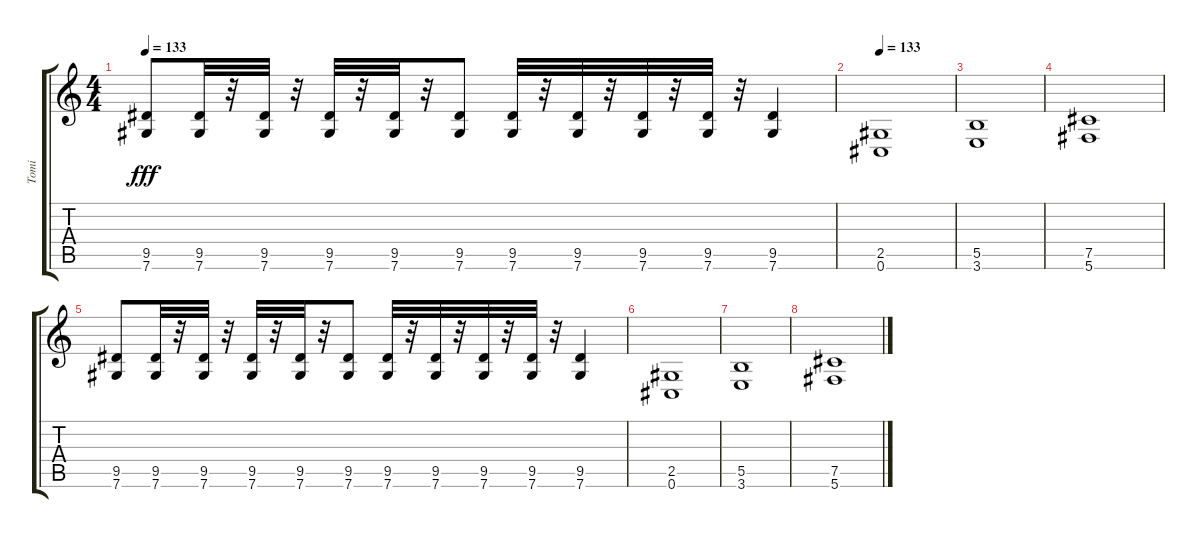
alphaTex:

\track ("Tomi" "Tomi") {instrument distortionguitar}
\staff {score tabs}
\tuning (Db4 Ab3 E3 B2 Gb2 Db2) {hide}
\ts (4 4)
\tempo 133
\clef g2
\ks c
(9.5 7.6).8{dy fff} (9.5 7.6).32 r.32 (9.5 7.6).32 r.32 (9.5 7.6).32 r.32 (9.5 7.6).32 r.32 (9.5 7.6).8 (9.5 7.6).32 r.32 (9.5 7.6).32 r.32 (9.5 7.6).32 r.32 (9.5 7.6).32 r.32 (9.5 7.6).4 |
\tempo 133
(2.5 0.6).1 |
(5.5 3.6).1 |
(7.5 5.6).1 |
(9.5 7.6).8 (9.5 7.6).32 r.32 (9.5 7.6).32 r.32 (9.5 7.6).32 r.32 (9.5 7.6).32 r.32 (9.5 7.6).8 (9.5 7.6).32 r.32 (9.5 7.6).32 r.32 (9.5 7.6).32 r.32 (9.5 7.6).32 r.32 (9.5 7.6).4 |
(2.5 0.6).1 |
(5.5 3.6).1 |
(7.5 5.6).1
